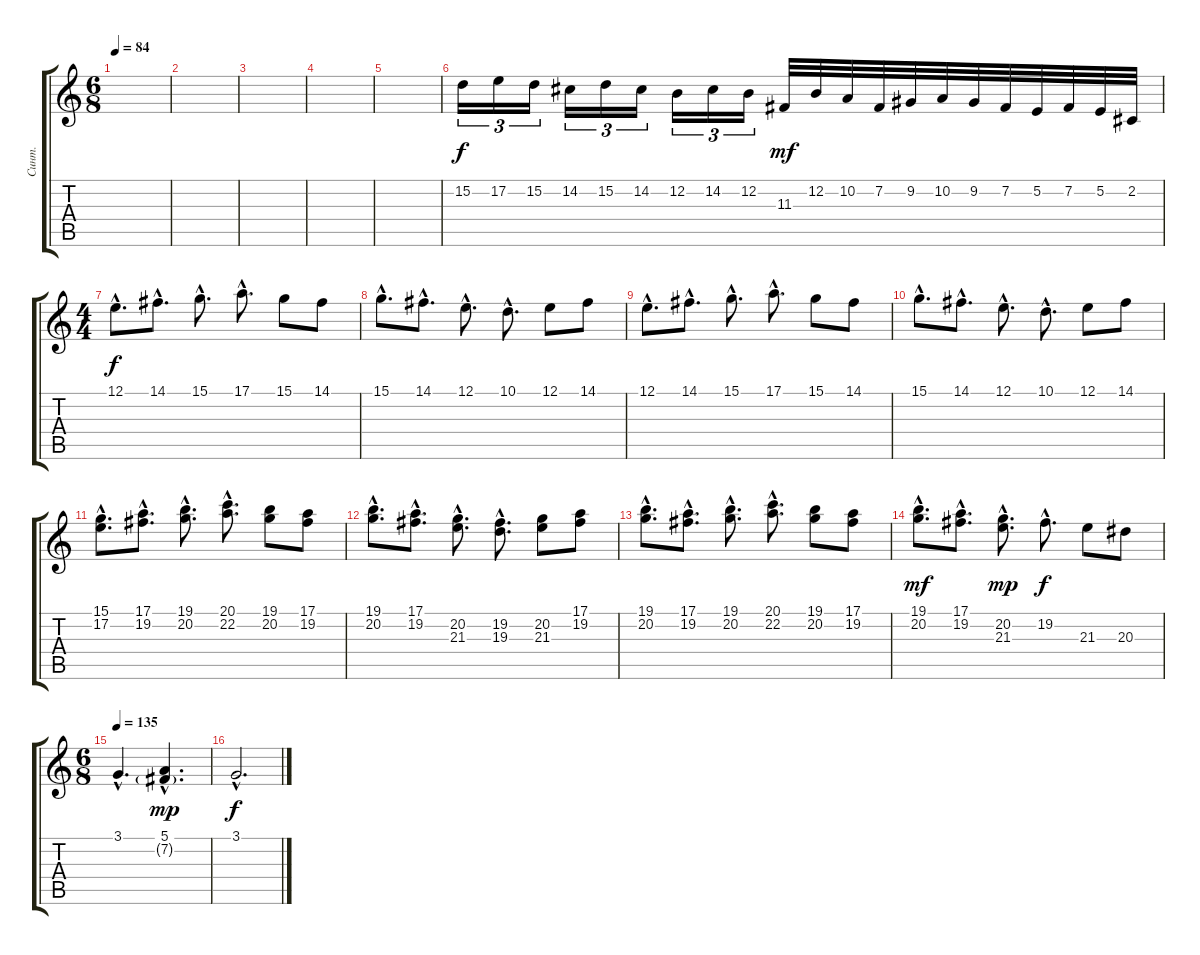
\track ("Синт." "Синт.") {instrument stringensemble1}
\staff {score tabs}
\tuning (E4 B3 G3 D3 A2 E2) {hide}
\ts (6 8)
\tempo 84
\clef g2
\ks c
|
|
|
|
|
15.2.16{tu (3 2) volume 8 balance 3 instrument overdrivenguitar} 17.2.16{tu (3 2)} 15.2.16{tu (3 2)} 14.2.16{tu (3 2)} 15.2.16{tu (3 2)} 14.2.16{tu (3 2)} 12.2.16{tu (3 2)} 14.2.16{tu (3 2)} 12.2.16{tu (3 2)} 11.3.32{dy mf} 12.2.32 10.2.32 7.2.32 9.2.32 10.2.32 9.2.32 7.2.32 5.2.32 7.2.32 5.2.32 2.2.32 |
\ts (4 4)
\section ("" "")
12.1{hac}.8{d dy f volume 11 balance 8 instrument stringensemble1} 14.1{hac}.8{d} 15.1{hac}.8{d} 17.1{hac}.8{d} 15.1.8 14.1.8 |
15.1{hac}.8{d} 14.1{hac}.8{d} 12.1{hac}.8{d} 10.1{hac}.8{d} 12.1.8 14.1.8 |
12.1{hac}.8{d} 14.1{hac}.8{d} 15.1{hac}.8{d} 17.1{hac}.8{d} 15.1.8 14.1.8 |
15.1{hac}.8{d} 14.1{hac}.8{d} 12.1{hac}.8{d} 10.1{hac}.8{d} 12.1.8 14.1.8 |
(15.1{hac} 17.2{hac}).8{d} (17.1{hac} 19.2{hac}).8{d} (19.1{hac} 20.2{hac}).8{d} (20.1{hac} 22.2{hac}).8{d} (19.1 20.2).8 (17.1 19.2).8 |
(19.1{hac} 20.2{hac}).8{d} (17.1{hac} 19.2{hac}).8{d} (20.2{hac} 21.3{hac}).8{d} (19.2{hac} 19.3{hac}).8{d} (20.2 21.3).8 (17.1 19.2).8 |
(19.1{hac} 20.2{hac}).8{d} (17.1{hac} 19.2{hac}).8{d} (19.1{hac} 20.2{hac}).8{d} (20.1{hac} 22.2{hac}).8{d} (19.1 20.2).8 (17.1 19.2).8 |
(19.1{hac} 20.2{hac}).8{d dy mf} (17.1{hac} 19.2{hac}).8{d} (20.2{hac} 21.3{hac}).8{d dy mp} 19.2{hac}.8{d dy f} 21.3.8 20.3.8 |
\ts (6 8)
\section ("" "")
\tempo 135
3.1{hac}.4{d volume 10 balance 8} (5.1{hac} 7.2{g hac}).4{d dy mp} |
3.1{hac}.2{d dy f}
